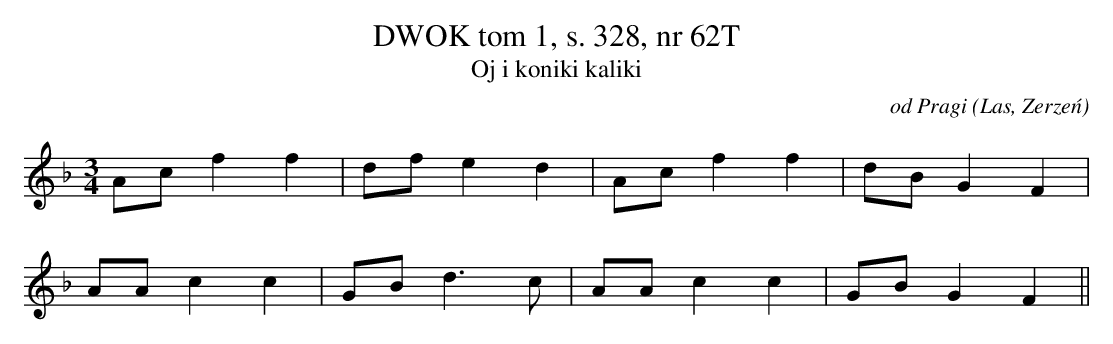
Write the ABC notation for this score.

X:1
T: DWOK tom 1, s. 328, nr 62T
T: Oj i koniki kaliki
O: od Pragi (Las, Zerzeń)
M: 3/4
L: 1/8
K: F
Acf2f2 | dfe2d2 | Acf2f2 | dBG2F2 |
AAc2c2 | GBd3c | AAc2c2 | GBG2F2||
